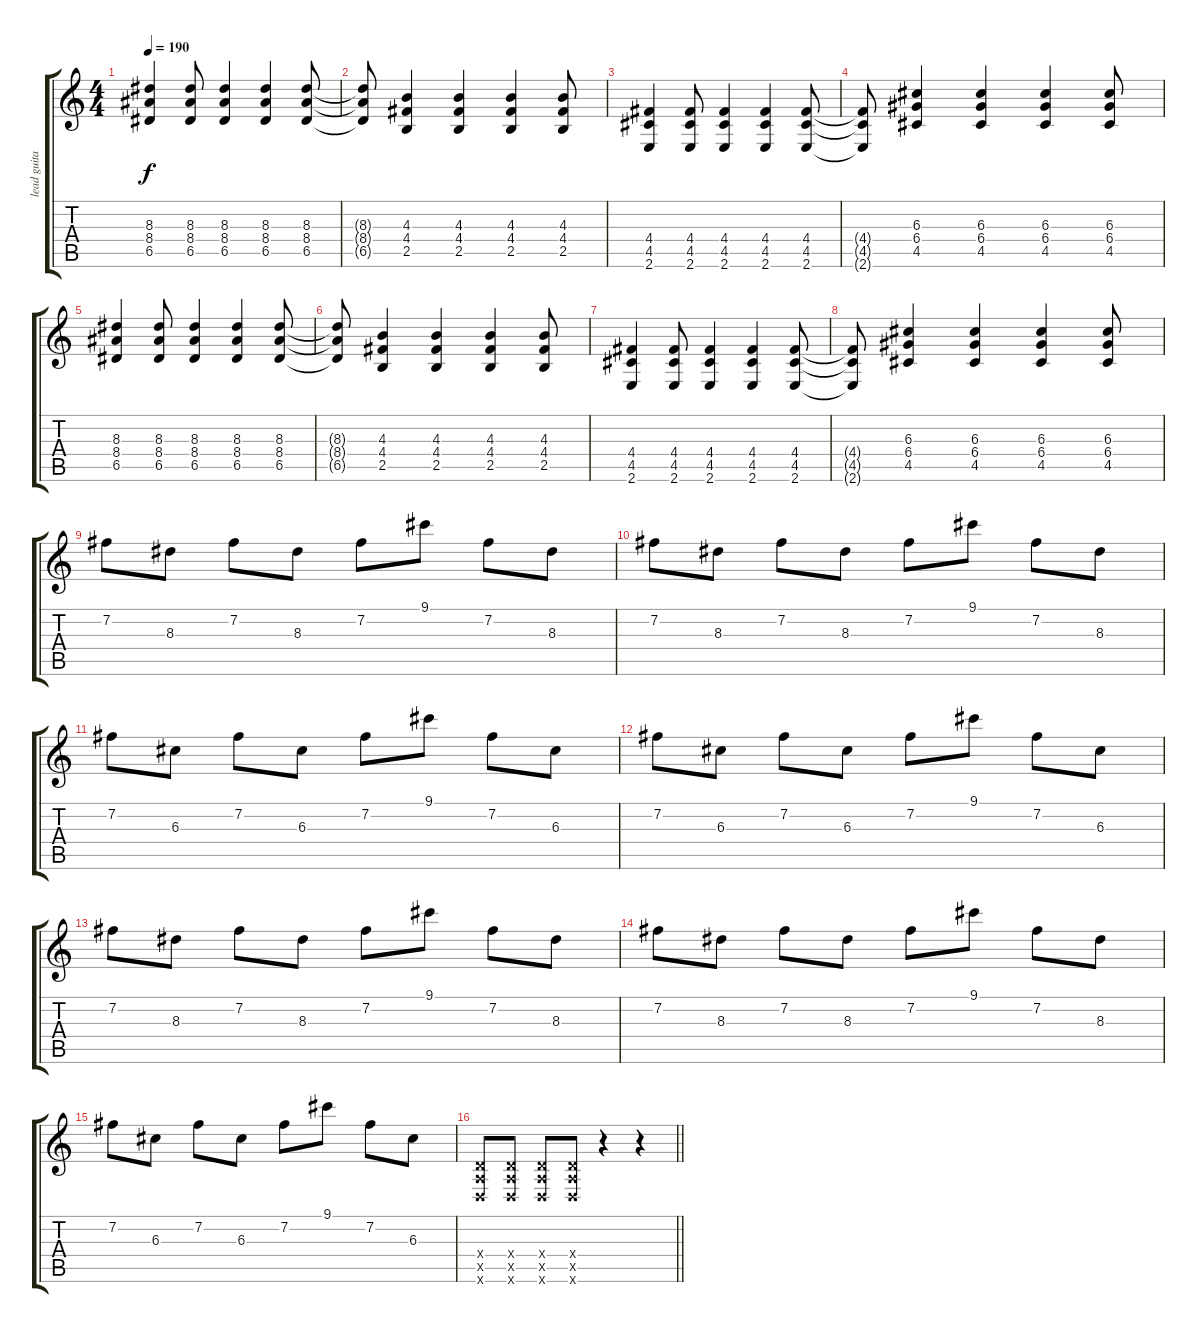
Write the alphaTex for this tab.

\track ("lead guitar" "lead guita") {instrument overdrivenguitar}
\staff {score tabs}
\tuning (E4 B3 G3 D3 A2 D2) {hide}
\ts (4 4)
\section ("" "")
\tempo 190
\clef g2
\ks c
(8.3 8.4 6.5).4{dy f} (8.3 8.4 6.5).8 (8.3 8.4 6.5).4 (8.3 8.4 6.5).4 (8.3 8.4 6.5).8 |
(8.3{t} 8.4{t} 6.5{t}).8 (4.3 4.4 2.5).4 (4.3 4.4 2.5).4 (4.3 4.4 2.5).4 (4.3 4.4 2.5).8 |
(4.4 4.5 2.6).4 (4.4 4.5 2.6).8 (4.4 4.5 2.6).4 (4.4 4.5 2.6).4 (4.4 4.5 2.6).8 |
(4.4{t} 4.5{t} 2.6{t}).8 (6.3 6.4 4.5).4 (6.3 6.4 4.5).4 (6.3 6.4 4.5).4 (6.3 6.4 4.5).8 |
(8.3 8.4 6.5).4 (8.3 8.4 6.5).8 (8.3 8.4 6.5).4 (8.3 8.4 6.5).4 (8.3 8.4 6.5).8 |
(8.3{t} 8.4{t} 6.5{t}).8 (4.3 4.4 2.5).4 (4.3 4.4 2.5).4 (4.3 4.4 2.5).4 (4.3 4.4 2.5).8 |
(4.4 4.5 2.6).4 (4.4 4.5 2.6).8 (4.4 4.5 2.6).4 (4.4 4.5 2.6).4 (4.4 4.5 2.6).8 |
(4.4{t} 4.5{t} 2.6{t}).8 (6.3 6.4 4.5).4 (6.3 6.4 4.5).4 (6.3 6.4 4.5).4 (6.3 6.4 4.5).8 |
7.2.8 8.3.8 7.2.8 8.3.8 7.2.8 9.1.8 7.2.8 8.3.8 |
7.2.8 8.3.8 7.2.8 8.3.8 7.2.8 9.1.8 7.2.8 8.3.8 |
7.2.8 6.3.8 7.2.8 6.3.8 7.2.8 9.1.8 7.2.8 6.3.8 |
7.2.8 6.3.8 7.2.8 6.3.8 7.2.8 9.1.8 7.2.8 6.3.8 |
7.2.8 8.3.8 7.2.8 8.3.8 7.2.8 9.1.8 7.2.8 8.3.8 |
7.2.8 8.3.8 7.2.8 8.3.8 7.2.8 9.1.8 7.2.8 8.3.8 |
7.2.8 6.3.8 7.2.8 6.3.8 7.2.8 9.1.8 7.2.8 6.3.8 |
\barLineRight lightlight
(0.4{x} 0.5{x} 0.6{x}).8 (0.4{x} 0.5{x} 0.6{x}).8 (0.4{x} 0.5{x} 0.6{x}).8 (0.4{x} 0.5{x} 0.6{x}).8 r.4 r.4
